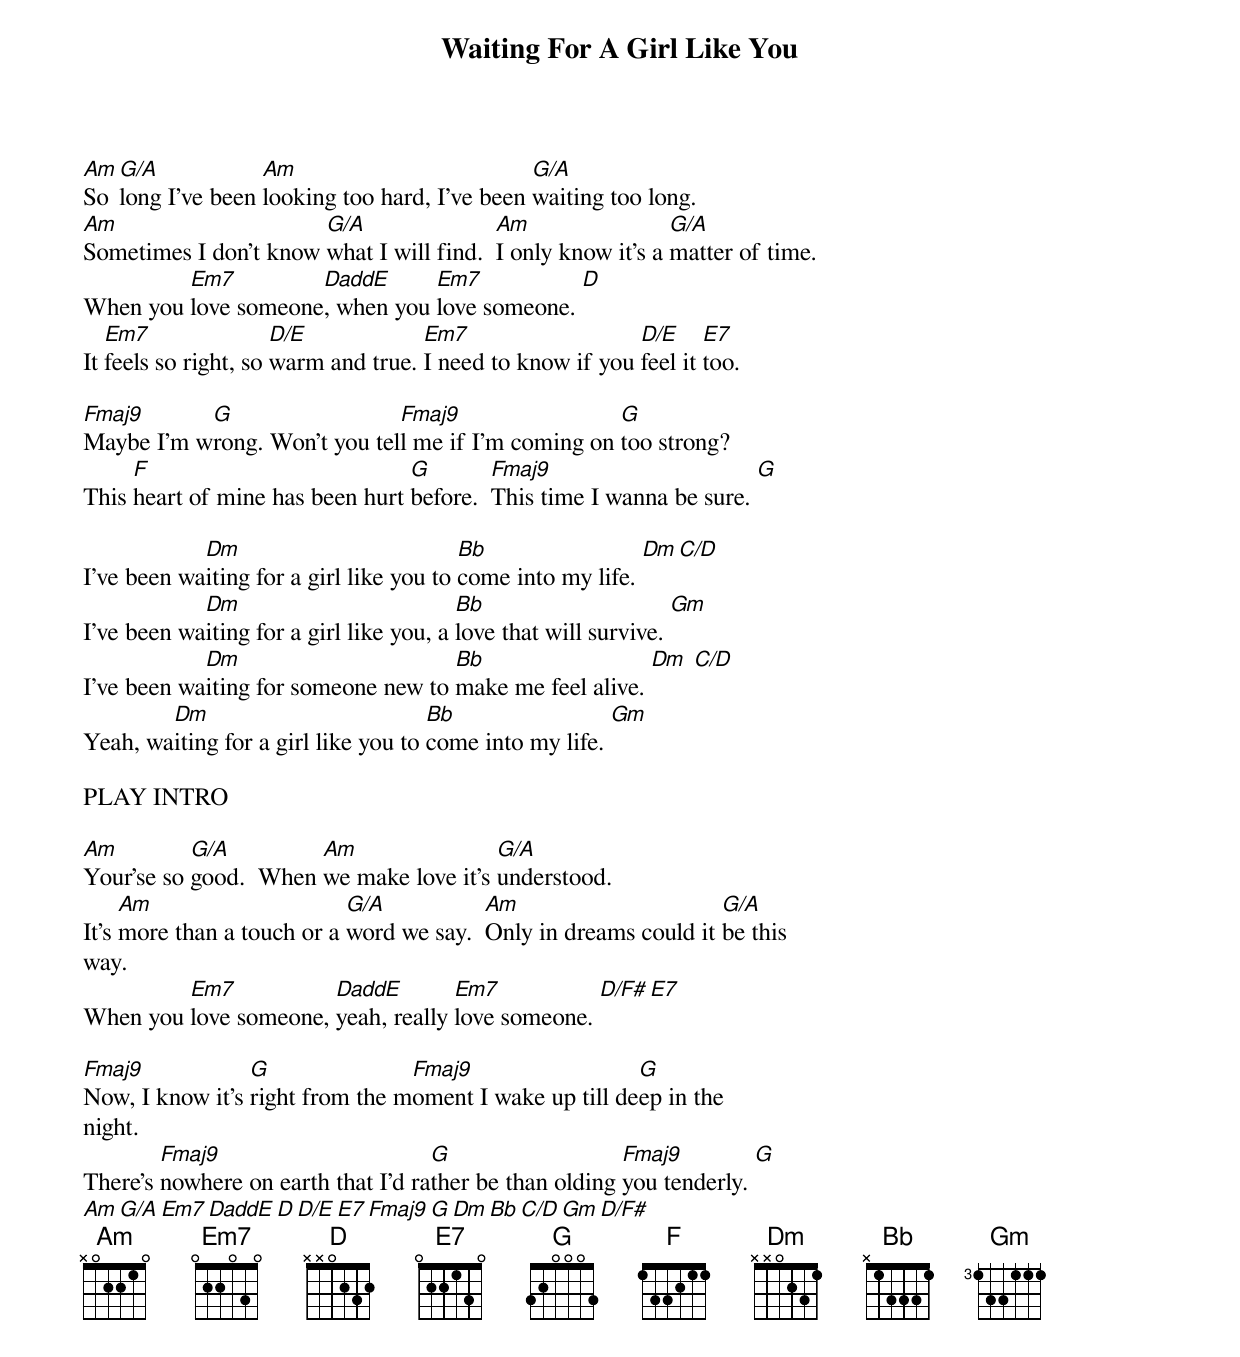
{title:Waiting For A Girl Like You}
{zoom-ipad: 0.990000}

[Am]So [G/A]long I've been [Am]looking too hard, I've been [G/A]waiting too long.
[Am]Sometimes I don't know [G/A]what I will find.  [Am]I only know it's a [G/A]matter of time.
When you [Em7]love someone[DaddE], when you [Em7]love someone. [D]
It [Em7]feels so right, so [D/E]warm and true. [Em7]I need to know if you [D/E]feel it [E7]too.

[Fmaj9]Maybe I'm w[G]rong. Won't you tel[Fmaj9]l me if I'm coming on [G]too strong?
This [Fmaj]heart of mine has been hurt [G]before.  [Fmaj9]This time I wanna be sure. [G]

I've been wa[Dm]iting for a girl like you to [Bb]come into my life. [Dm][C/D]
I've been wa[Dm]iting for a girl like you, a [Bb]love that will survive. [Gm]
I've been wa[Dm]iting for someone new to [Bb]make me feel alive. [Dm] [C/D]
Yeah, wa[Dm]iting for a girl like you to [Bb]come into my life. [Gm]

PLAY INTRO

[Am]Your'se so [G/A]good.  When [Am]we make love it's [G/A]understood.
It's [Am]more than a touch or a [G/A]word we say.  [Am]Only in dreams could it [G/A]be this
way.
When you [Em7]love someone, [DaddE]yeah, really [Em7]love someone. [D/F#][E7]

[Fmaj9]Now, I know it's [G]right from the m[Fmaj9]oment I wake up till de[G]ep in the
night.
There's [Fmaj9]nowhere on earth that I'd ra[G]ther be than olding [Fmaj9]you tenderly. [G]
[Am][G/A][Em7][DaddE][D][D/E][E7][Fmaj9][G][Dm][Bb][C/D][Gm][D/F#]
